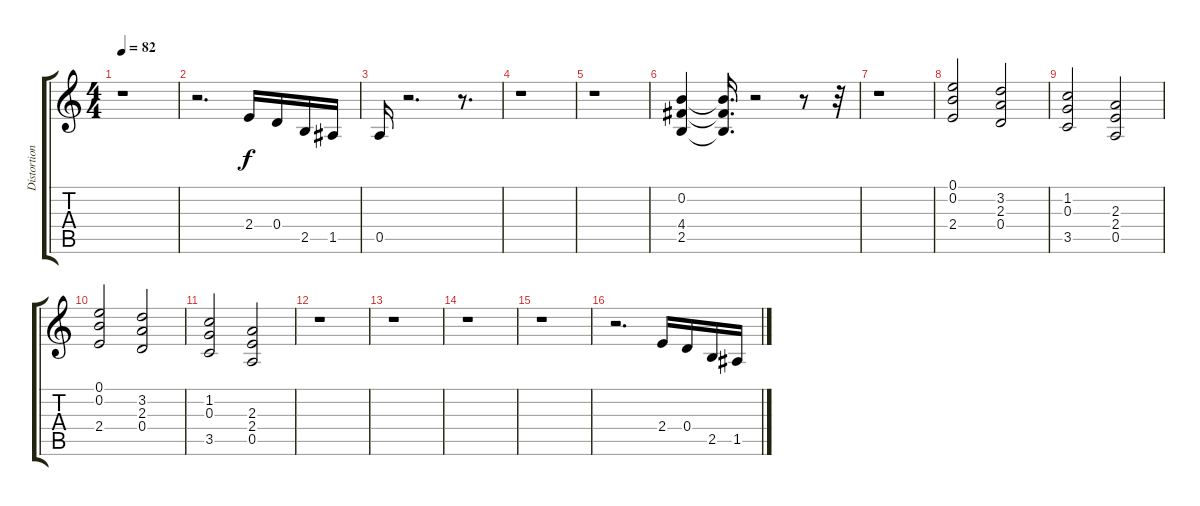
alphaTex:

\track ("Distortion 2 (Jasha)" "Distortion") {instrument overdrivenguitar}
\staff {score tabs}
\tuning (E4 B3 G3 D3 A2 E2) {hide}
\ts (4 4)
\tempo 82
\clef g2
\ks c
r.1{dy f} |
r.2{d} 2.4.16 0.4.16 2.5.16 1.5.16 |
0.5.16{volume 14} r.2{d} r.8{d} |
r.1 |
r.1 |
(0.2 4.4 2.5).4{volume 16} (0.2{t} 4.4{t} 2.5{t}).16{d} r.2 r.8 r.32 |
r.1 |
(0.1 0.2 2.4).2 (3.2 2.3 0.4).2 |
(1.2 0.3 3.5).2 (2.3 2.4 0.5).2 |
(0.1 0.2 2.4).2 (3.2 2.3 0.4).2 |
(1.2 0.3 3.5).2 (2.3 2.4 0.5).2 |
r.1 |
r.1 |
r.1 |
r.1 |
r.2{d} 2.4.16 0.4.16 2.5.16 1.5.16{volume 14}
